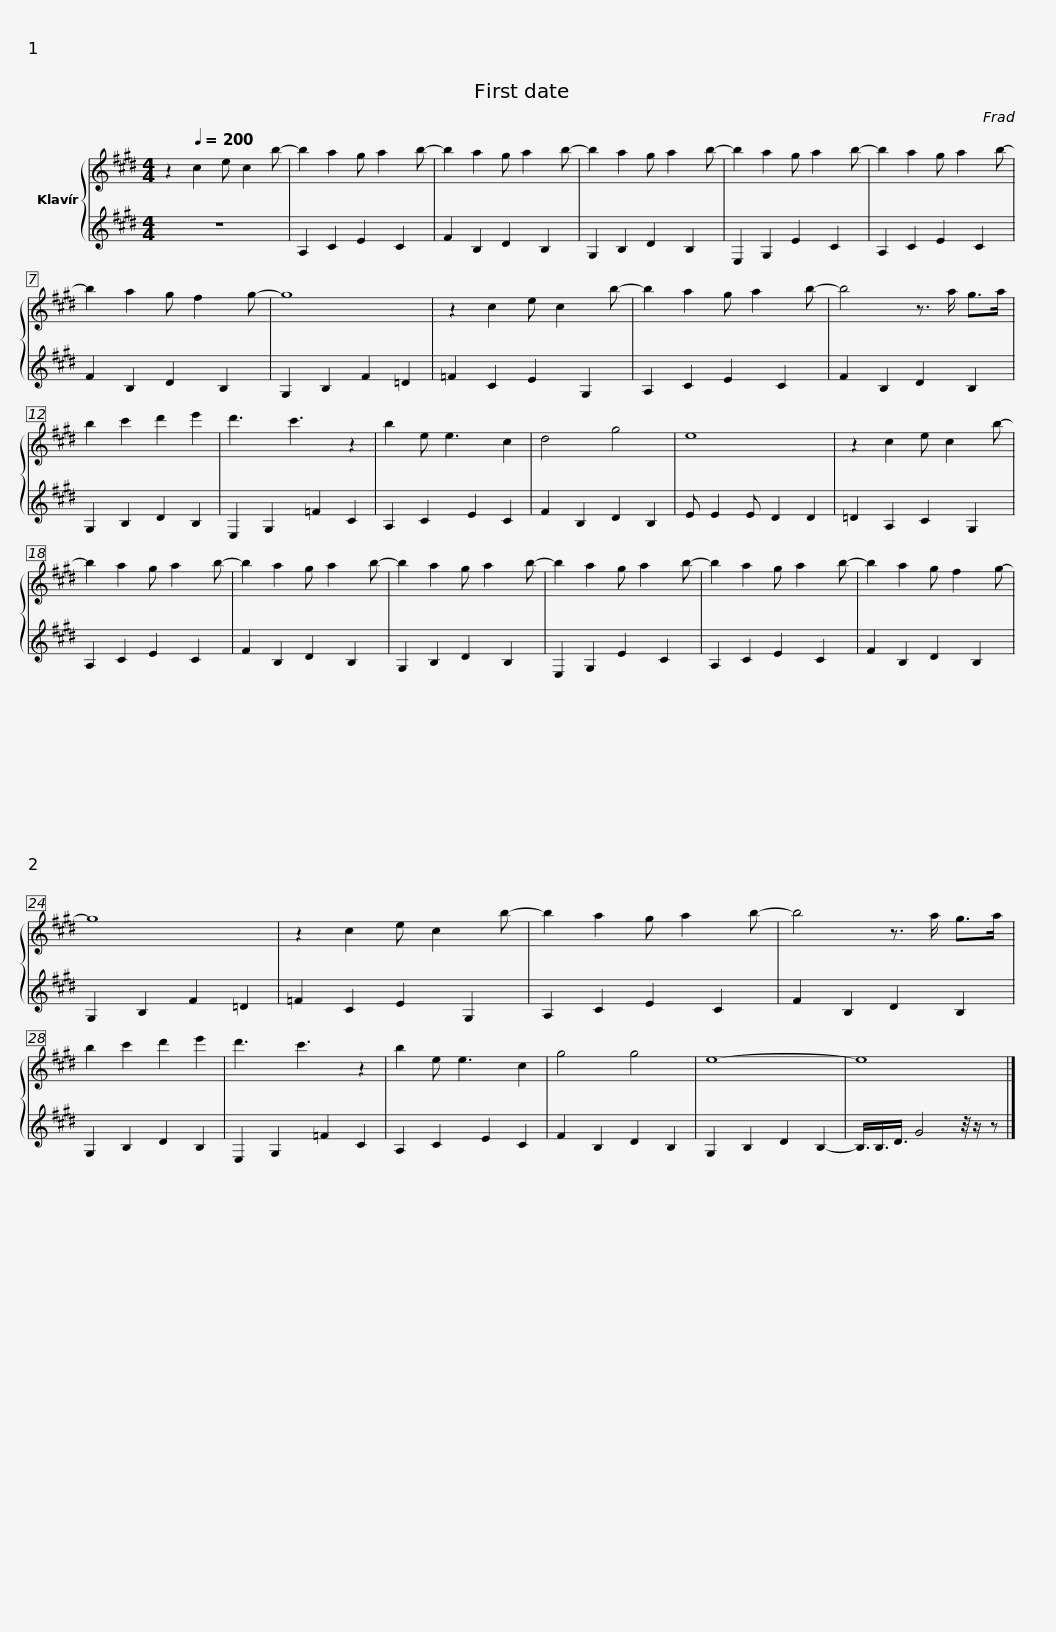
X:1
%%score { 1 | 2 }
L:1/8
M:4/4
I:linebreak $
K:E
V:1 treble
V:2 treble
V:1
 z2[Q:1/4=200] c2 e c2 b- | b2 a2 g a2 b- | b2 a2 g a2 b- | b2 a2 g a2 b- | b2 a2 g a2 b- | %5
 b2 a2 g a2 b- |$ b2 a2 g f2 g- | g8 | z2 c2 e c2 b- | b2 a2 g a2 b- | %10
 b4 z3/2 a/ g>a | b2 c'2 d'2 e'2 |$ d'3 c'3 z2 | b2 e e3 c2 | d4 g4 | %15
 e8 | z2 c2 e c2 b- | b2 a2 g a2 b- |$ b2 a2 g a2 b- | b2 a2 g a2 b- | %20
 b2 a2 g a2 b- | b2 a2 g a2 b- | b2 a2 g f2 g- | g8 |$ z2 c2 e c2 b- | %25
 b2 a2 g a2 b- | b4 z3/2 a/ g>a | b2 c'2 d'2 e'2 | d'3 c'3 z2 | b2 e e3 c2 | %30
 g4 g4 |$ e8- | e8 |] %33
V:2
 z8 | A,2 C2 E2 C2 | F2 B,2 D2 B,2 | G,2 B,2 D2 B,2 | E,2 G,2 E2 C2 | %5
 A,2 C2 E2 C2 |$ F2 B,2 D2 B,2 | G,2 B,2 F2 =D2 | =F2 C2 E2 G,2 | A,2 C2 E2 C2 | %10
 F2 B,2 D2 B,2 | G,2 B,2 D2 B,2 |$ E,2 G,2 =F2 C2 | A,2 C2 E2 C2 | F2 B,2 D2 B,2 | %15
 E E2 E D2 D2 | =D2 A,2 C2 G,2 | A,2 C2 E2 C2 |$ F2 B,2 D2 B,2 | G,2 B,2 D2 B,2 | %20
 E,2 G,2 E2 C2 | A,2 C2 E2 C2 | F2 B,2 D2 B,2 | G,2 B,2 F2 =D2 |$ =F2 C2 E2 G,2 | %25
 A,2 C2 E2 C2 | F2 B,2 D2 B,2 | G,2 B,2 D2 B,2 | E,2 G,2 =F2 C2 | A,2 C2 E2 C2 | %30
 F2 B,2 D2 B,2 |$ G,2 B,2 D2 B,2- | B,3/4B,3/4D3/4 G4 z/4 z/ z |] %33
